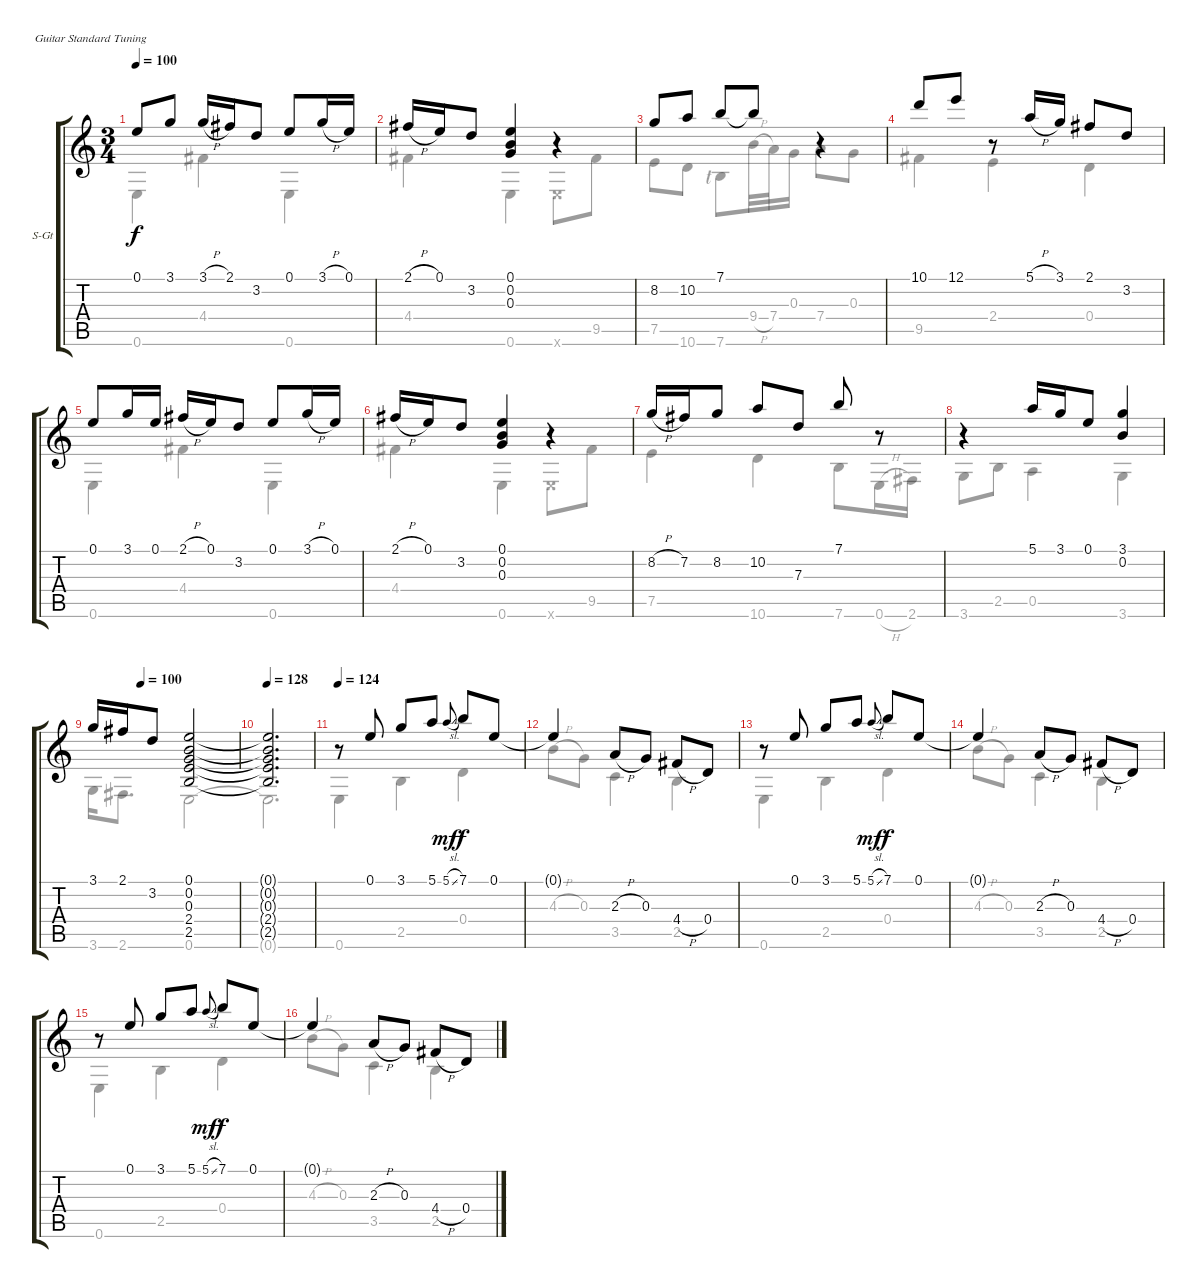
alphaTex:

\bracketExtendMode groupsimilarinstruments
\firstSystemTrackNameOrientation horizontal
\otherSystemsTrackNameOrientation horizontal
\track ("Guitar" "S-Gt") {instrument acousticguitarsteel}
\staff {score tabs}
\tuning (E4 B3 G3 D3 A2 E2)
\voice
\ts (3 4)
\tempo 100
\clef g2
\ks c
0.1.8{dy f} 3.1.8 3.1{h}.16 2.1.16 3.2.8 0.1.8 3.1{h}.16 0.1.16 |
2.1{h}.16 0.1.16 3.2.8 (0.1 0.2 0.3).4 r.4 |
8.2.8 10.2.8 7.1.8 7.1{t}.8 r.4 |
10.1.8 12.1.8 r.8 5.1{h}.16 3.1.16 2.1.8 3.2.8 |
0.1.8 3.1.16 0.1.16 2.1{h}.16 0.1.16 3.2.8 0.1.8 3.1{h}.16 0.1.16 |
2.1{h}.16 0.1.16 3.2.8 (0.1 0.2 0.3).4 r.4 |
8.2{h}.16 7.2.16 8.2.8 10.2.8 7.3.8 7.1.8 r.8 |
r.4 5.1.16 3.1.16 0.1.8 (3.1 0.2).4 |
\tempo (100 0.333333)
3.1.16 2.1.16 3.2.8 (0.1 0.2 0.3 2.4 2.5).2 |
\tempo 128
(0.1{t} 0.2{t} 0.3{t} 2.4{t} 2.5{t}).2{d} |
\tempo 124
r.8 0.1.8 3.1.8 5.1.8 5.1{sl}.8{gr onbeat dy mf} 7.1.8{dy f} 0.1.8 |
0.1{t}.4 2.3{h}.8 0.3.8 4.4{h}.8 0.4.8 |
\beaming (8 2 2 2 2)
r.8 0.1.8 3.1.8 5.1.8 5.1{sl}.8{gr onbeat dy mf} 7.1.8{dy f} 0.1.8 |
0.1{t}.4 2.3{h}.8 0.3.8 4.4{h}.8 0.4.8 |
r.8 0.1.8 3.1.8 5.1.8 5.1{sl}.8{gr onbeat dy mf} 7.1.8{dy f} 0.1.8 |
0.1{t}.4 2.3{h}.8 0.3.8 4.4{h}.8 0.4.8
\voice
\clef g2
\ottava regular
\simile none
\ks c
0.6.4{dy f} 4.4.4 0.6.4 |
4.4.4 0.6.4 0.6{x}.8 9.5.8 |
7.5.8 10.6.8 7.6{lf 1}.8 9.4{h}.32 7.4.32 0.3.16 7.4.8 0.3.8 |
9.5.4 2.4.4 0.4.4 |
0.6.4 4.4.4 0.6.4 |
4.4.4 0.6.4 0.6{x}.8 9.5.8 |
7.5.4 10.6.4 7.6.8 0.6{h}.16 2.6.16 |
3.6.8 2.5.8 0.5.4 3.6.4 |
3.6.16 2.6.8{d} 0.6.2 |
0.6{t}.2{d} |
0.6.4 2.5.4 0.4.4 |
4.3{h}.8 0.3.8 3.5.4 2.5.4 |
0.6.4 2.5.4 0.4.4 |
4.3{h}.8 0.3.8 3.5.4 2.5.4 |
0.6.4 2.5.4 0.4.4 |
4.3{h}.8 0.3.8 3.5.4 2.5.4
